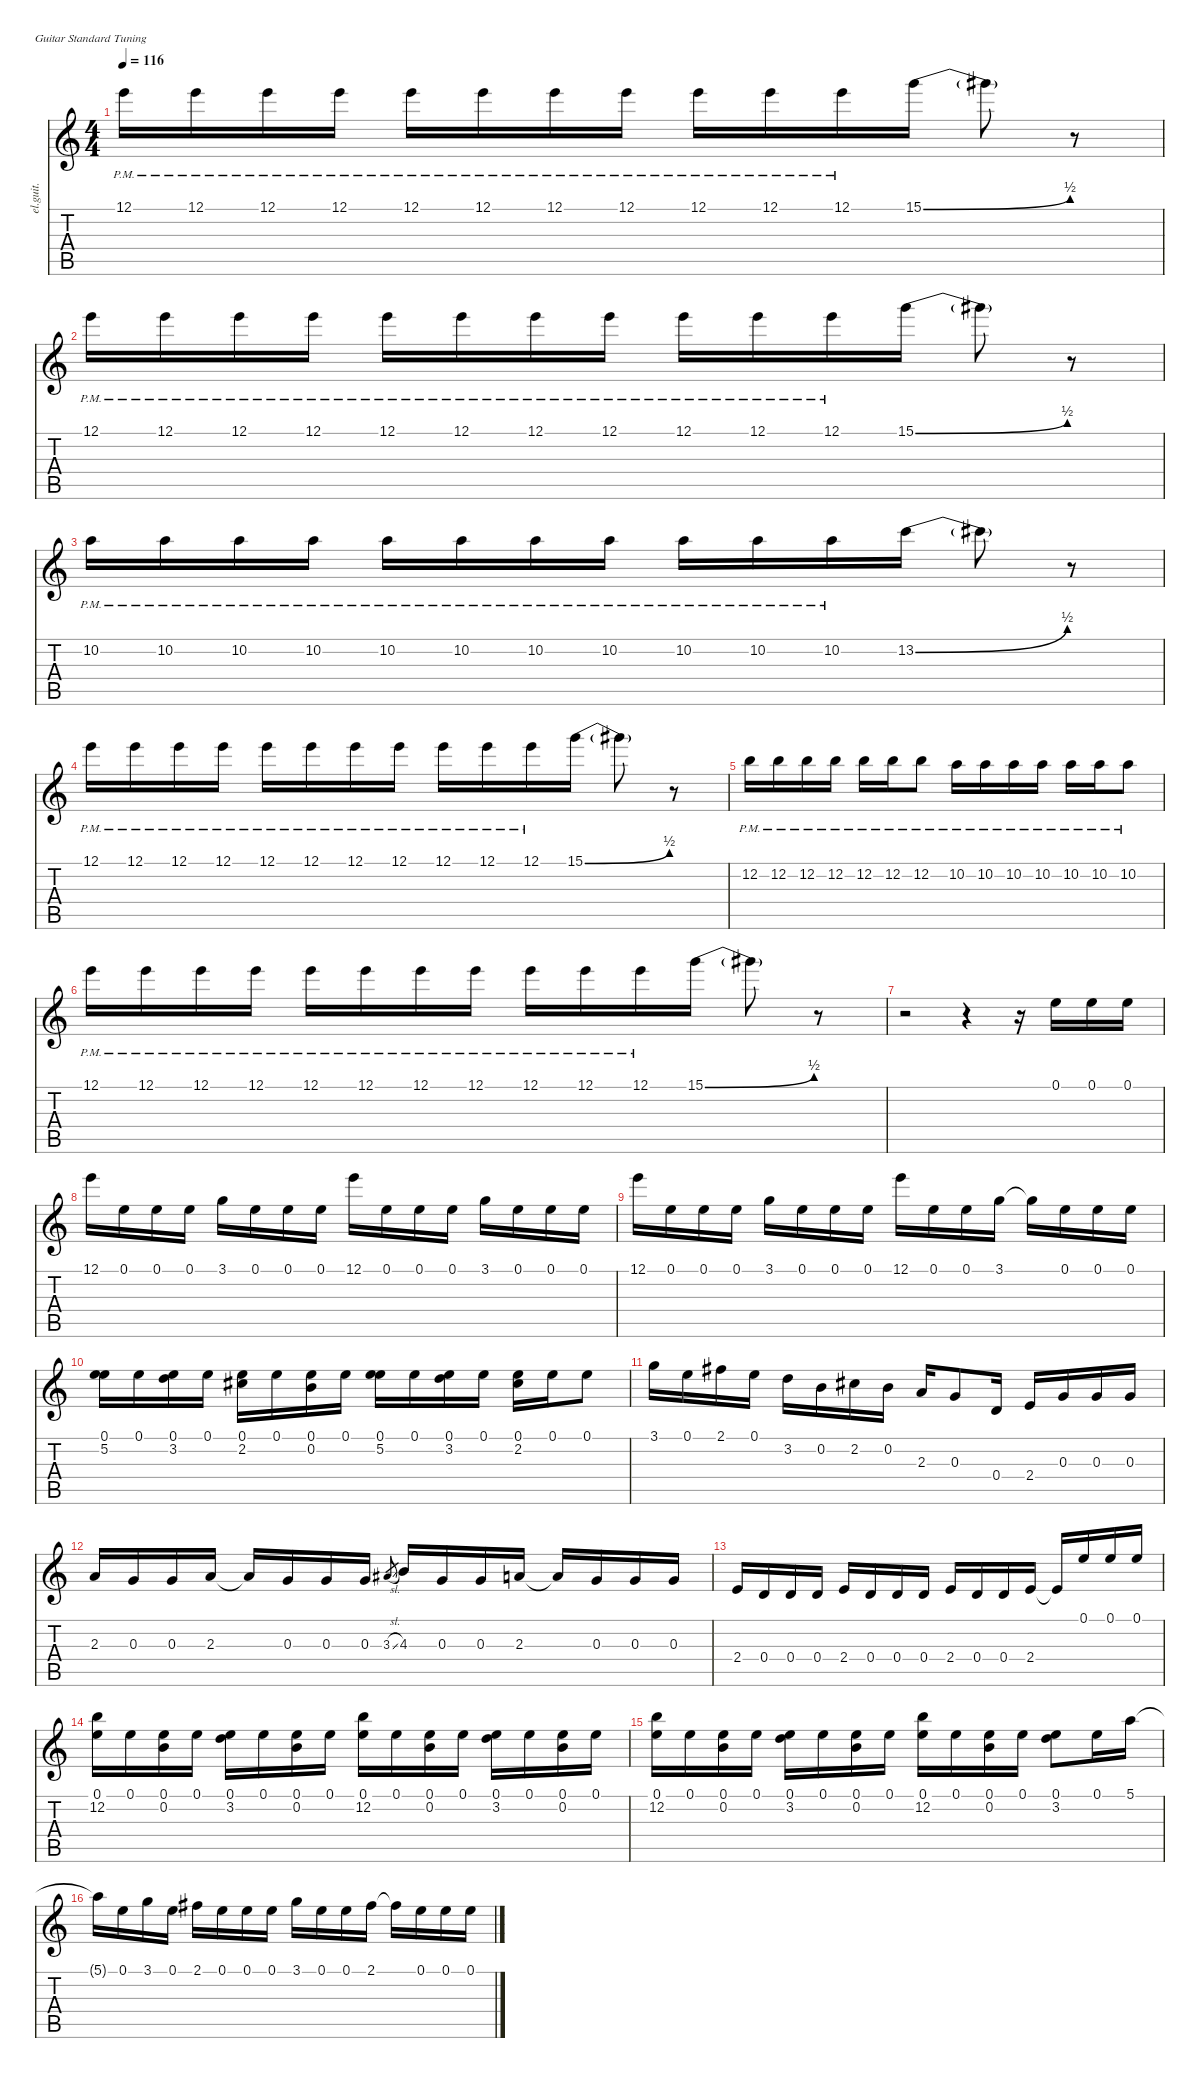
\defaultSystemsLayout 4
\hideDynamics
\bracketExtendMode nobrackets
\otherSystemsTrackNameOrientation horizontal
\track ("Clean Guitar" "el.guit.") {instrument electricguitarclean}
\staff {score tabs}
\tuning (E4 B3 G3 D3 A2 E2)
\ts (4 4)
\tempo 116
\clef g2
\ks c
12.1{pm}.16{dy mf instrument electricguitarclean beam Down} 12.1{pm}.16{beam Down} 12.1{pm}.16{beam Down} 12.1{pm}.16{beam Down} 12.1{pm}.16{beam Down} 12.1{pm}.16{beam Down} 12.1{pm}.16{beam Down} 12.1{pm}.16{beam Down} 12.1{pm}.16{beam Down} 12.1{pm}.16{beam Down} 12.1{pm}.16{beam Down} 15.1{be (bend 0 0 15 2)}.16{beam Down} 15.1{t}.8{beam Down} r.8{beam Down} |
12.1{pm}.16{beam Down} 12.1{pm}.16{beam Down} 12.1{pm}.16{beam Down} 12.1{pm}.16{beam Down} 12.1{pm}.16{beam Down} 12.1{pm}.16{beam Down} 12.1{pm}.16{beam Down} 12.1{pm}.16{beam Down} 12.1{pm}.16{beam Down} 12.1{pm}.16{beam Down} 12.1{pm}.16{beam Down} 15.1{be (bend 0 0 15 2)}.16{beam Down} 15.1{t}.8{beam Down} r.8{beam Down} |
10.2{pm}.16{beam Down} 10.2{pm}.16{beam Down} 10.2{pm}.16{beam Down} 10.2{pm}.16{beam Down} 10.2{pm}.16{beam Down} 10.2{pm}.16{beam Down} 10.2{pm}.16{beam Down} 10.2{pm}.16{beam Down} 10.2{pm}.16{beam Down} 10.2{pm}.16{beam Down} 10.2{pm}.16{beam Down} 13.2{be (bend 0 0 15 2)}.16{beam Down} 13.2{t}.8{beam Down} r.8{beam Down} |
12.1{pm}.16{beam Down} 12.1{pm}.16{beam Down} 12.1{pm}.16{beam Down} 12.1{pm}.16{beam Down} 12.1{pm}.16{beam Down} 12.1{pm}.16{beam Down} 12.1{pm}.16{beam Down} 12.1{pm}.16{beam Down} 12.1{pm}.16{beam Down} 12.1{pm}.16{beam Down} 12.1{pm}.16{beam Down} 15.1{be (bend 0 0 15.6 2)}.16{beam Down} 15.1{t}.8{beam Down} r.8{beam Down} |
12.2{pm}.16{beam Down} 12.2{pm}.16{beam Down} 12.2{pm}.16{beam Down} 12.2{pm}.16{beam Down} 12.2{pm}.16{beam Down} 12.2{pm}.16{beam Down} 12.2{pm}.8{beam Down} 10.2{pm}.16{beam Down} 10.2{pm}.16{beam Down} 10.2{pm}.16{beam Down} 10.2{pm}.16{beam Down} 10.2{pm}.16{beam Down} 10.2{pm}.16{beam Down} 10.2{pm}.8{beam Down} |
12.1{pm}.16{beam Down} 12.1{pm}.16{beam Down} 12.1{pm}.16{beam Down} 12.1{pm}.16{beam Down} 12.1{pm}.16{beam Down} 12.1{pm}.16{beam Down} 12.1{pm}.16{beam Down} 12.1{pm}.16{beam Down} 12.1{pm}.16{beam Down} 12.1{pm}.16{beam Down} 12.1{pm}.16{beam Down} 15.1{be (bend 0 0 15 2)}.16{beam Down} 15.1{t}.8{beam Down} r.8{beam Down} |
r.2{beam Down} r.4{beam Down} r.16{beam Down} 0.1.16{beam Down} 0.1.16{beam Down} 0.1.16{beam Down} |
12.1.16{beam Down} 0.1.16{beam Down} 0.1.16{beam Down} 0.1.16{beam Down} 3.1.16{beam Down} 0.1.16{beam Down} 0.1.16{beam Down} 0.1.16{beam Down} 12.1.16{beam Down} 0.1.16{beam Down} 0.1.16{beam Down} 0.1.16{beam Down} 3.1.16{beam Down} 0.1.16{beam Down} 0.1.16{beam Down} 0.1.16{beam Down} |
12.1.16{beam Down} 0.1.16{beam Down} 0.1.16{beam Down} 0.1.16{beam Down} 3.1.16{beam Down} 0.1.16{beam Down} 0.1.16{beam Down} 0.1.16{beam Down} 12.1.16{beam Down} 0.1.16{beam Down} 0.1.16{beam Down} 3.1.16{beam Down} 3.1{t}.16{beam Down} 0.1.16{beam Down} 0.1.16{beam Down} 0.1.16{beam Down} |
(0.1 5.2).16{beam Down} 0.1.16{beam Down} (0.1 3.2).16{beam Down} 0.1.16{beam Down} (0.1 2.2{acc #}).16{beam Down} 0.1.16{beam Down} (0.1 0.2).16{beam Down} 0.1.16{beam Down} (0.1 5.2).16{beam Down} 0.1.16{beam Down} (0.1 3.2).16{beam Down} 0.1.16{beam Down} (0.1 2.2{acc #}).16{beam Down} 0.1.16{beam Down} 0.1.8{beam Down} |
3.1.16{beam Down} 0.1.16{beam Down} 2.1{acc #}.16{beam Down} 0.1.16{beam Down} 3.2.16{beam Down} 0.2.16{beam Down} 2.2{acc #}.16{beam Down} 0.2.16{beam Down} 2.3.16{beam Up} 0.3.8{beam Up} 0.4.16{beam Up} 2.4.16{beam Up} 0.3.16{beam Up} 0.3.16{beam Up} 0.3.16{beam Up} |
2.3.16{beam Up} 0.3.16{beam Up} 0.3.16{beam Up} 2.3.16{beam Up} 2.3{t}.16{beam Up} 0.3.16{beam Up} 0.3.16{beam Up} 0.3.16{beam Up} 3.3{sl acc #}.8{gr beam Up} 4.3.16{beam Up} 0.3.16{beam Up} 0.3.16{beam Up} 2.3.16{beam Up} 2.3{t}.16{beam Up} 0.3.16{beam Up} 0.3.16{beam Up} 0.3.16{beam Up} |
2.4.16{beam Up} 0.4.16{beam Up} 0.4.16{beam Up} 0.4.16{beam Up} 2.4.16{beam Up} 0.4.16{beam Up} 0.4.16{beam Up} 0.4.16{beam Up} 2.4.16{beam Up} 0.4.16{beam Up} 0.4.16{beam Up} 2.4.16{beam Up} 2.4{t}.16{beam Up} 0.1.16{beam Up} 0.1.16{beam Up} 0.1.16{beam Up} |
(0.1 12.2).16{beam Down} 0.1.16{beam Down} (0.1 0.2).16{beam Down} 0.1.16{beam Down} (0.1 3.2).16{beam Down} 0.1.16{beam Down} (0.1 0.2).16{beam Down} 0.1.16{beam Down} (0.1 12.2).16{beam Down} 0.1.16{beam Down} (0.1 0.2).16{beam Down} 0.1.16{beam Down} (0.1 3.2).16{beam Down} 0.1.16{beam Down} (0.1 0.2).16{beam Down} 0.1.16{beam Down} |
(0.1 12.2).16{beam Down} 0.1.16{beam Down} (0.1 0.2).16{beam Down} 0.1.16{beam Down} (0.1 3.2).16{beam Down} 0.1.16{beam Down} (0.1 0.2).16{beam Down} 0.1.16{beam Down} (0.1 12.2).16{beam Down} 0.1.16{beam Down} (0.1 0.2).16{beam Down} 0.1.16{beam Down} (0.1 3.2).8{beam Down} 0.1.16{beam Down} 5.1.16{beam Down} |
5.1{t}.16{beam Down} 0.1.16{beam Down} 3.1.16{beam Down} 0.1.16{beam Down} 2.1{acc #}.16{beam Down} 0.1.16{beam Down} 0.1.16{beam Down} 0.1.16{beam Down} 3.1.16{beam Down} 0.1.16{beam Down} 0.1.16{beam Down} 2.1{acc #}.16{beam Down} 2.1{t acc #}.16{beam Down} 0.1.16{beam Down} 0.1.16{beam Down} 0.1.16{beam Down}
